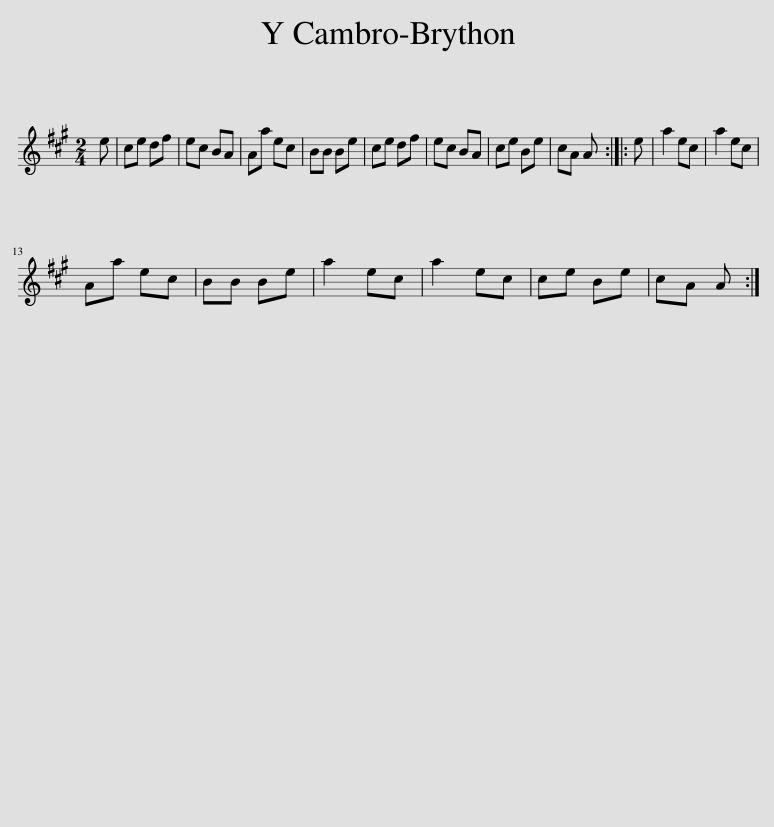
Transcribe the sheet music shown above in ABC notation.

X:1
L:1/8
M:2/4
I:linebreak $
K:A
V:1 treble
V:1
 e | ce df | ec BA | Aa ec | BB Be | %5
 ce df | ec BA | ce Be | cA A :: e | %10
 a2 ec | a2 ec |$ Aa ec | BB Be | a2 ec | %15
 a2 ec | ce Be | cA A :| %18
